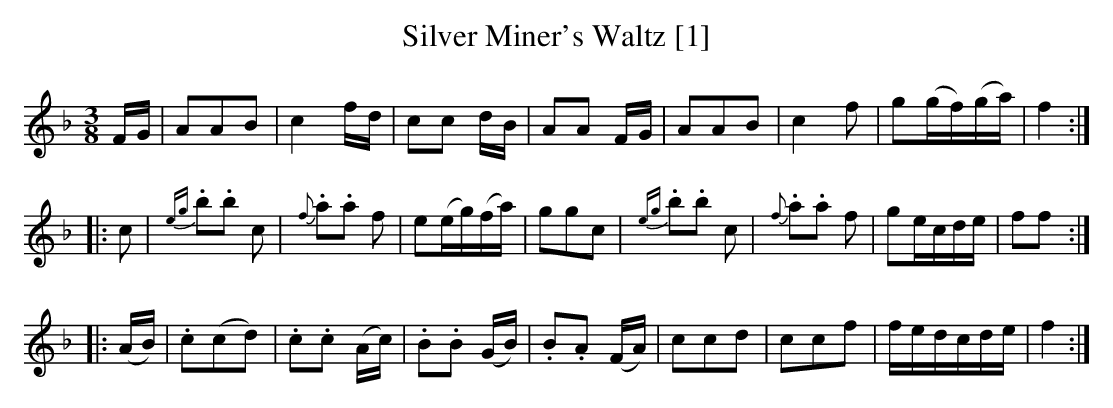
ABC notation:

X:1
T:Silver Miner's Waltz [1]
M:3/8
L:1/8
K:F
F/G/|AAB|c2 f/d/ |cc d/B/|AA F/G/|AAB|c2f|g(g/f/)(g/a/)|f2:|
|:c|{eg}.b.b c|{f}.a.a f|e(e/g/)(f/a/)|ggc|{eg}.b.b c|{f}.a.a f|ge/c/d/e/|ff:|
|:(A/B/)|.c(cd)|.c.c (A/c/)|.B.B (G/B/)|.B.A (F/A/)|ccd| ccf|f/e/d/c/d/e/|f2:|]
